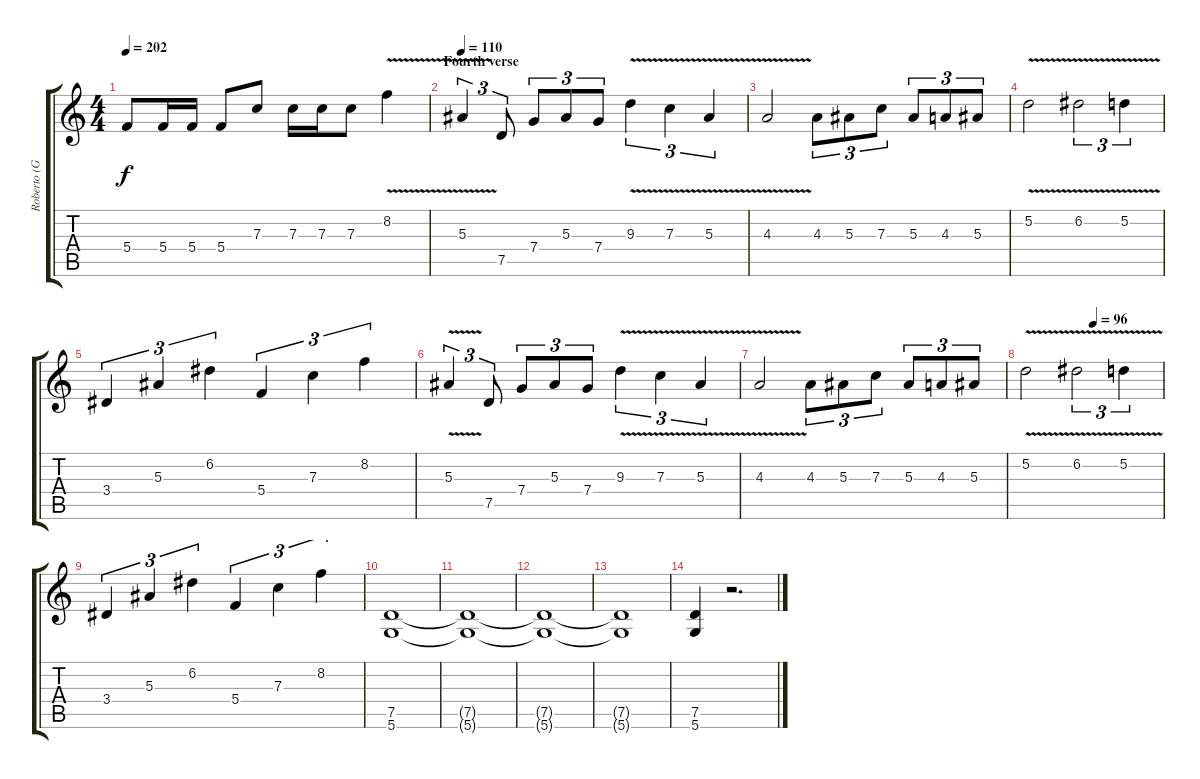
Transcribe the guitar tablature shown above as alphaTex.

\track ("Roberto (Guitar)" "Roberto (G") {instrument overdrivenguitar}
\staff {score tabs}
\tuning (D4 A3 F3 C3 G2 D2) {hide}
\ts (4 4)
\tempo 202
\clef g2
\ks c
5.4.8{dy f} 5.4.16 5.4.16 5.4.8 7.3.8 7.3.16 7.3.16 7.3.8 8.2{v}.4 |
\section ("" "Fourth verse")
\tempo 110
5.3{v}.4{tu (3 2)} 7.5.8{tu (3 2)} 7.4.8{tu (3 2)} 5.3.8{tu (3 2)} 7.4.8{tu (3 2)} 9.3{v}.4{tu (3 2)} 7.3{v}.4{tu (3 2)} 5.3{v}.4{tu (3 2)} |
4.3{v}.2 4.3.8{tu (3 2)} 5.3.8{tu (3 2)} 7.3.8{tu (3 2)} 5.3.8{tu (3 2)} 4.3.8{tu (3 2)} 5.3.8{tu (3 2)} |
5.2{v}.2 6.2{v}.2{tu (3 2)} 5.2{v}.4{tu (3 2)} |
3.4.4{tu (3 2)} 5.3.4{tu (3 2)} 6.2.4{tu (3 2)} 5.4.4{tu (3 2)} 7.3.4{tu (3 2)} 8.2.4{tu (3 2)} |
5.3{v}.4{tu (3 2)} 7.5.8{tu (3 2)} 7.4.8{tu (3 2)} 5.3.8{tu (3 2)} 7.4.8{tu (3 2)} 9.3{v}.4{tu (3 2)} 7.3{v}.4{tu (3 2)} 5.3{v}.4{tu (3 2)} |
4.3{v}.2 4.3.8{tu (3 2)} 5.3.8{tu (3 2)} 7.3.8{tu (3 2)} 5.3.8{tu (3 2)} 4.3.8{tu (3 2)} 5.3.8{tu (3 2)} |
\tempo (96 0.5)
5.2{v}.2 6.2{v}.2{tu (3 2)} 5.2{v}.4{tu (3 2)} |
3.4.4{tu (3 2)} 5.3.4{tu (3 2)} 6.2.4{tu (3 2)} 5.4.4{tu (3 2)} 7.3.4{tu (3 2)} 8.2.4{tu (3 2)} |
(7.5 5.6).1 |
(7.5{t} 5.6{t}).1 |
(7.5{t} 5.6{t}).1 |
(7.5{t} 5.6{t}).1 |
(7.5 5.6).4 r.2{d}
